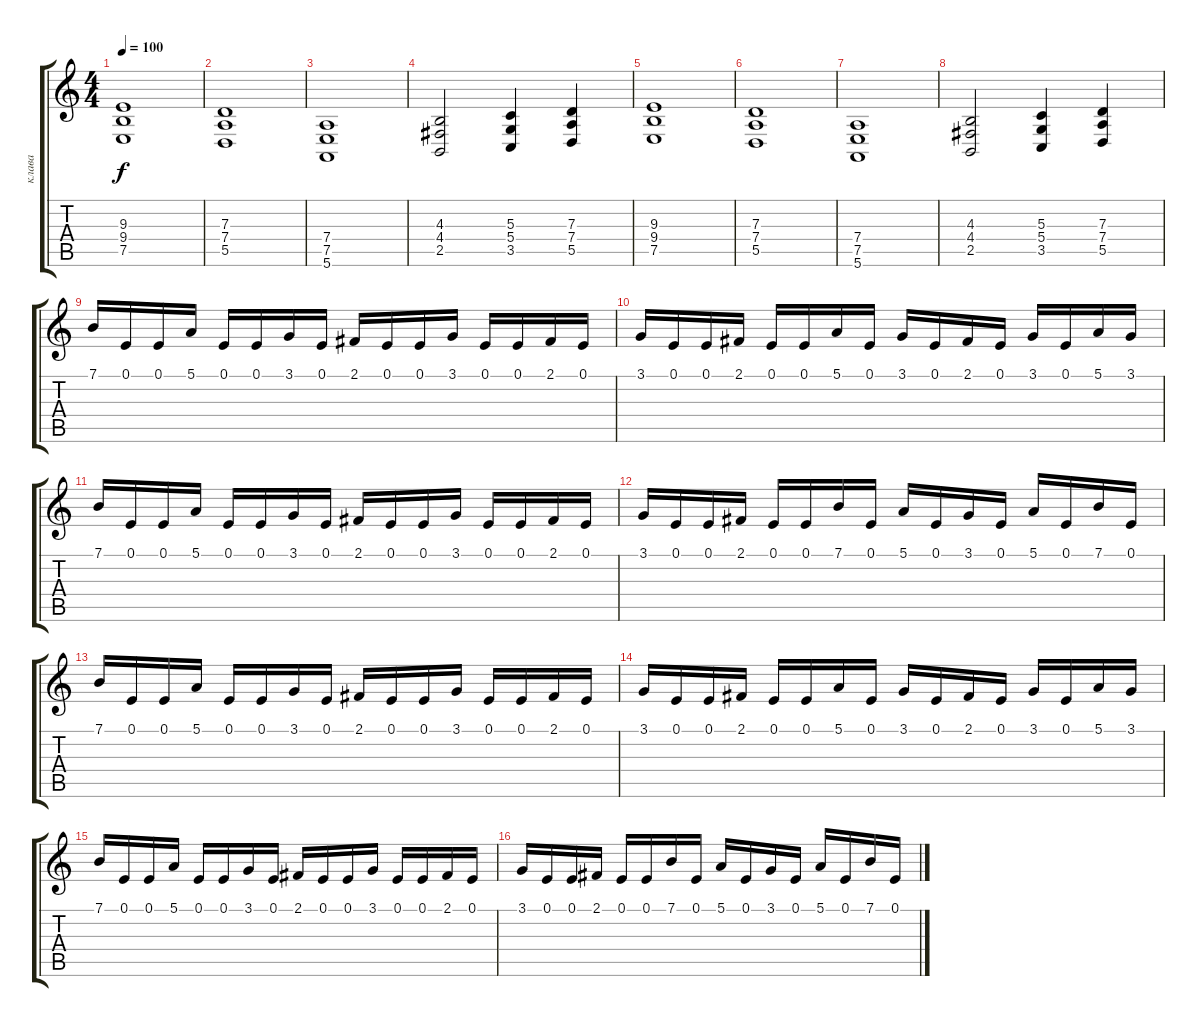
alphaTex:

\track ("клава" "клава") {instrument stringensemble1}
\staff {score tabs}
\tuning (E4 B3 G3 D3 A2 E2) {hide}
\ts (4 4)
\tempo 100
\clef g2
\ks c
(9.3 9.4 7.5).1{dy f} |
(7.3 7.4 5.5).1 |
(7.4 7.5 5.6).1 |
(4.3 4.4 2.5).2 (5.3 5.4 3.5).4 (7.3 7.4 5.5).4 |
(9.3 9.4 7.5).1 |
(7.3 7.4 5.5).1 |
(7.4 7.5 5.6).1 |
(4.3 4.4 2.5).2 (5.3 5.4 3.5).4 (7.3 7.4 5.5).4 |
7.1.16 0.1.16 0.1.16 5.1.16 0.1.16 0.1.16 3.1.16 0.1.16 2.1.16 0.1.16 0.1.16 3.1.16 0.1.16 0.1.16 2.1.16 0.1.16 |
3.1.16 0.1.16 0.1.16 2.1.16 0.1.16 0.1.16 5.1.16 0.1.16 3.1.16 0.1.16 2.1.16 0.1.16 3.1.16 0.1.16 5.1.16 3.1.16 |
7.1.16 0.1.16 0.1.16 5.1.16 0.1.16 0.1.16 3.1.16 0.1.16 2.1.16 0.1.16 0.1.16 3.1.16 0.1.16 0.1.16 2.1.16 0.1.16 |
3.1.16 0.1.16 0.1.16 2.1.16 0.1.16 0.1.16 7.1.16 0.1.16 5.1.16 0.1.16 3.1.16 0.1.16 5.1.16 0.1.16 7.1.16 0.1.16 |
7.1.16 0.1.16 0.1.16 5.1.16 0.1.16 0.1.16 3.1.16 0.1.16 2.1.16 0.1.16 0.1.16 3.1.16 0.1.16 0.1.16 2.1.16 0.1.16 |
3.1.16 0.1.16 0.1.16 2.1.16 0.1.16 0.1.16 5.1.16 0.1.16 3.1.16 0.1.16 2.1.16 0.1.16 3.1.16 0.1.16 5.1.16 3.1.16 |
7.1.16 0.1.16 0.1.16 5.1.16 0.1.16 0.1.16 3.1.16 0.1.16 2.1.16 0.1.16 0.1.16 3.1.16 0.1.16 0.1.16 2.1.16 0.1.16 |
3.1.16 0.1.16 0.1.16 2.1.16 0.1.16 0.1.16 7.1.16 0.1.16 5.1.16 0.1.16 3.1.16 0.1.16 5.1.16 0.1.16 7.1.16 0.1.16
